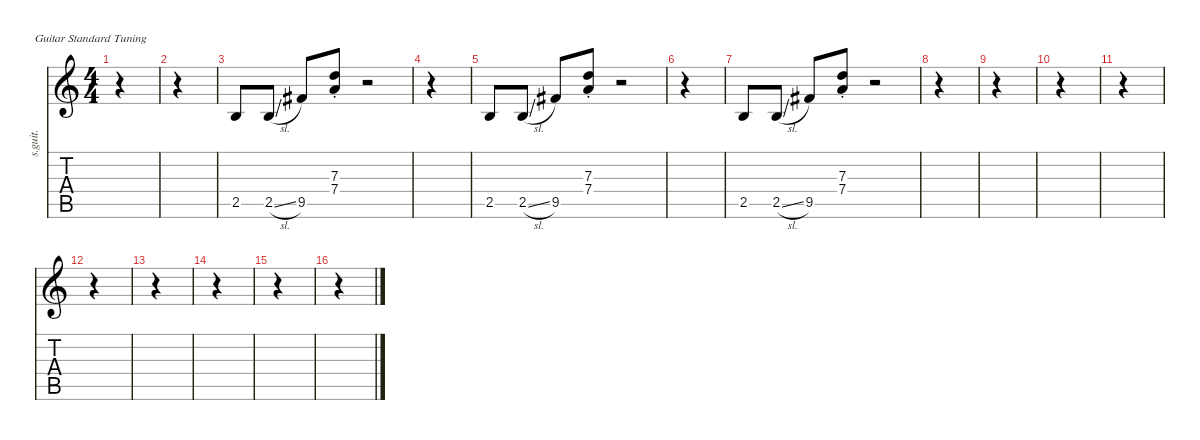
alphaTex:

\defaultSystemsLayout 4
\hideDynamics
\bracketExtendMode nobrackets
\track ("Rythym" "s.guit.") {instrument overdrivenguitar}
\staff {score tabs}
\tuning (E4 B3 G3 D3 A2 E2)
\ts (4 4)
\tempo (130 hide)
\clef g2
\ks c
r.4{dy f} |
r.4 |
2.5.8 2.5{sl}.8 9.5{acc #}.8 (7.3 7.4{st}).8{dy fff} r.2 |
r.4 |
2.5.8{dy f} 2.5{sl}.8 9.5{acc #}.8 (7.3 7.4{st}).8{dy fff} r.2 |
r.4 |
2.5.8{dy f} 2.5{sl}.8 9.5{acc #}.8 (7.3 7.4{st}).8{dy fff} r.2 |
r.4 |
r.4 |
r.4 |
r.4 |
r.4 |
r.4 |
r.4 |
r.4 |
r.4
